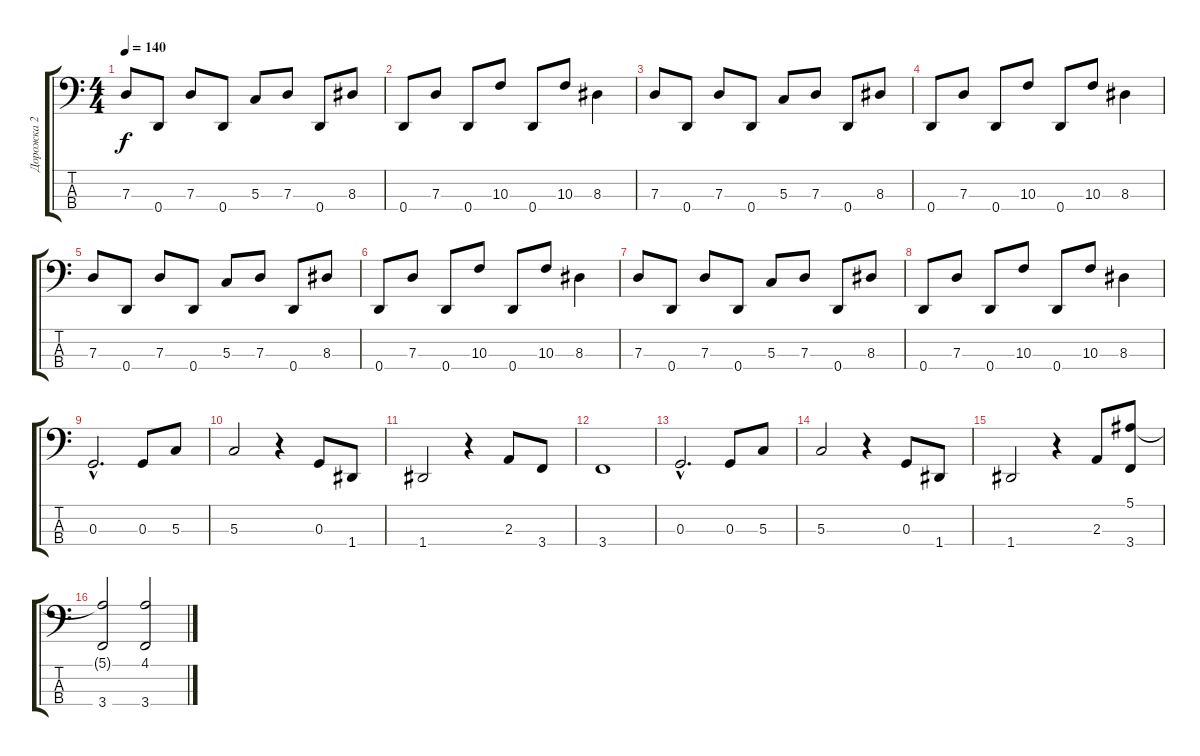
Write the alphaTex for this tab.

\track ("Дорожка 2" "Дорожка 2") {instrument electricbasspick}
\staff {score tabs}
\tuning (F2 C2 G1 D1) {hide}
\ts (4 4)
\tempo 140
\clef f4
\ks c
7.3.8{dy f} 0.4.8 7.3.8 0.4.8 5.3.8 7.3.8 0.4.8 8.3.8 |
0.4.8 7.3.8 0.4.8 10.3.8 0.4.8 10.3.8 8.3.4 |
7.3.8 0.4.8 7.3.8 0.4.8 5.3.8 7.3.8 0.4.8 8.3.8 |
0.4.8 7.3.8 0.4.8 10.3.8 0.4.8 10.3.8 8.3.4 |
7.3.8 0.4.8 7.3.8 0.4.8 5.3.8 7.3.8 0.4.8 8.3.8 |
0.4.8 7.3.8 0.4.8 10.3.8 0.4.8 10.3.8 8.3.4 |
7.3.8 0.4.8 7.3.8 0.4.8 5.3.8 7.3.8 0.4.8 8.3.8 |
0.4.8 7.3.8 0.4.8 10.3.8 0.4.8 10.3.8 8.3.4 |
0.3{hac}.2{d} 0.3.8 5.3.8 |
5.3.2 r.4 0.3.8 1.4.8 |
1.4.2 r.4 2.3.8 3.4.8 |
3.4.1 |
0.3{hac}.2{d} 0.3.8 5.3.8 |
5.3.2 r.4 0.3.8 1.4.8 |
1.4.2 r.4 2.3.8 (5.1 3.4).8 |
(5.1{t} 3.4).2 (4.1 3.4).2
